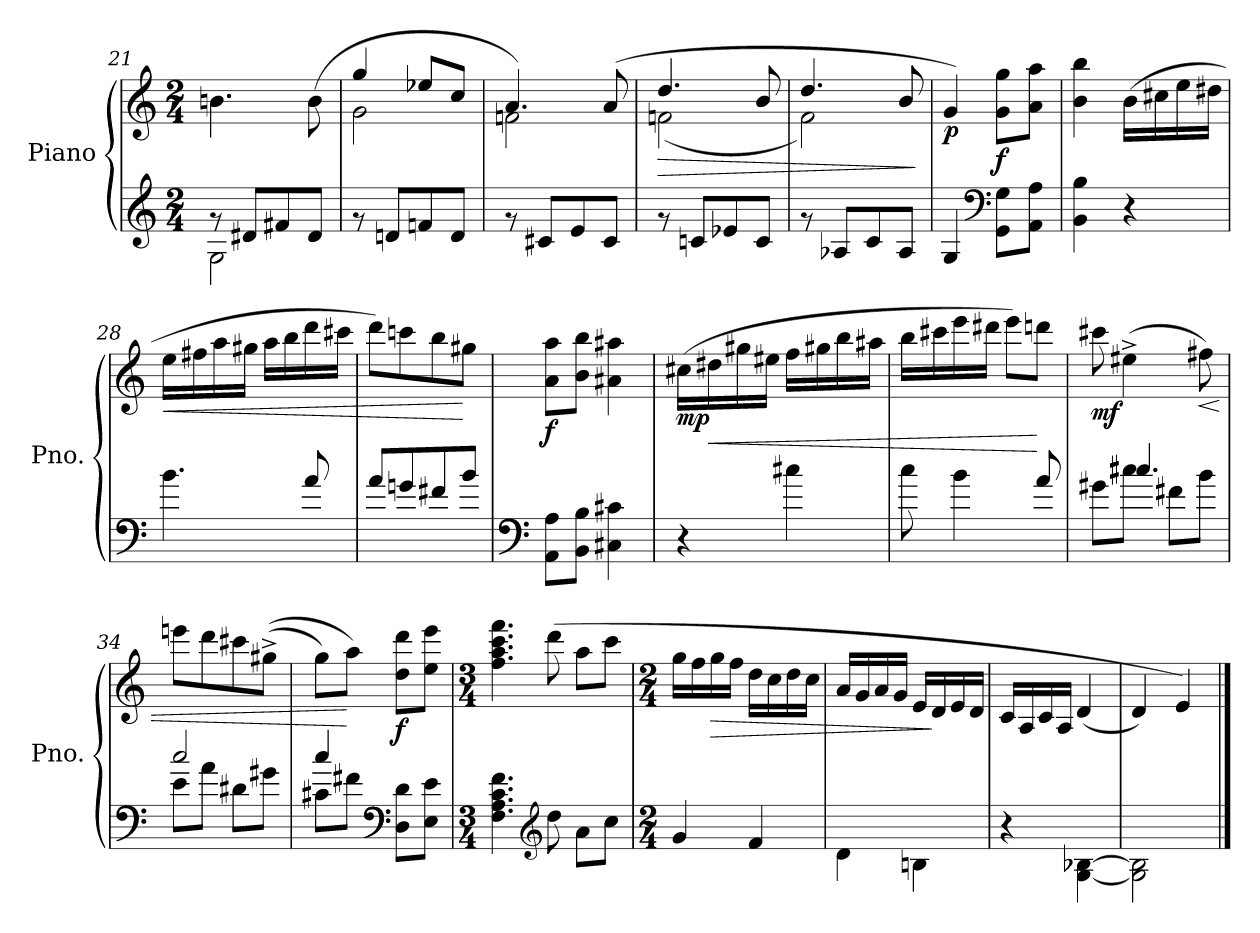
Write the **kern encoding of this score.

**kern	**kern	**dynam
*part1	*part1	*part1
*staff2	*staff1	*staff1/2
*I"Piano	*	*
*I'Pno.	*	*
*clefG2	*clefG2	*
*k[]	*k[]	*
*M2/4	*M2/4	*
=21	=21	=21
*^	*	*
8rg	2G\	4.bn\	.
8d#X/L	.	.	.
8f#X/	.	.	.
8d#/J	.	(>8b\	.
*v	*v	*	*
=22	=22	=22
*	*^	*
8rg	4gg/	2g\	.
8dn/L	.	.	.
8fn/	8ee-X/L	.	.
8d/J	8cc/J	.	.
=23	=23	=23	=23
8rg	4.a/)	2fn\	.
8c#X/L	.	.	.
8e/	.	.	.
8c#/J	(>8a/	.	.
=24	=24	=24	=24
!	!	!	!LO:HP:b
8rg	4.dd/	(<2fn\	>
8cn/L	.	.	.
8e-X/	.	.	.
8c/J	8b/	.	.
=25	=25	=25	=25
8rg	4.dd/	2f\)	.
8A-X/L	.	.	.
8c/	.	.	.
8A-/J	8b/	.	.
*	*v	*v	*
.	.	]
!!LO:LB:g=z
=26	=26	=26
!	!	!LO:DY:b
4G/	4g/)	p
*clefF4	*	*
!	!	!LO:DY:b
8GG\ 8G\L	8g\ 8gg\L	f
8AA\ 8A\J	8a\ 8aa\J	.
=27	=27	=27
4BB\ 4B\	4b\ 4bb\	.
4r	(>16b\LL	.
.	16cc#X\	.
.	16ee\	.
.	16dd#X\JJ	.
=28	=28	=28
!	!	!LO:HP:b
4.b\	16ee\LL	<
.	16ff#X\	.
.	16aa\	.
.	16gg#X\JJ	.
.	16aa\LL	.
.	16bb\	.
8a/	16ddd\	.
.	16ccc#X\JJ	.
=29	=29	=29
8a/L	8ddd\L)	.
8gn/	8cccn\	.
8f#X/	8bb\	.
8b/J	8gg#X\J	[
=30	=30	=30
*clefF4	*	*
!	!	!LO:DY:b
8AA\ 8A\L	8a\ 8aa\L	f
8BB\ 8B\J	8b\ 8bb\J	.
4C#X\ 4c#X\	4a#X\ 4aa#X\	.
=31	=31	=31
!	!	!LO:DY:b
4r	(>16cc#X\LL	mp
!	!	!LO:HP:b
.	16dd#X\	<
.	16gg#X\	.
.	16ee#X\JJ	.
4cc#X\	16ff\LL	.
.	16gg#X\	.
.	16bb\	.
.	16aa#X\JJ	.
!!LO:LB:g=z
=32	=32	=32
8cc\	16bb\LL	.
.	16ccc#X\	.
4b\	16eee\	.
.	16ddd#X\JJ	.
.	8eee\L)	.
8a/	8dddn\J	[
=33	=33	=33
*^	*	*
!	!	!	!LO:DY:b
8g#X\L	8ryy	8ccc#X\	mf
8cc#X\J	4.cc#/	(>4ee#X^\	.
8f#X\L	.	.	.
!	!	!	!LO:HP:b
8b\J	.	8ff#X\)	<
=34	=34	=34	=34
2cc/	8e\L	8eeen\L	.
.	8a\J	8ddd\	.
.	8d#X\L	8ccc#X\	.
.	8g#X\J	(>(>8gg#X^\J	.
=35	=35	=35	=35
4cc/	8c#X\L	8gg\L)	.
.	8f#X\J	8aa\J)	[
*clefF4	*	*	*
!	!	!	!LO:DY:b
8D\ 8d\L	4ryy	8dd\ 8ddd\L	f
8E\ 8e\J	.	8ee\ 8eee\J	.
*v	*v	*	*
=36	=36	=36
*M3/4	*M3/4	*
4.F\ 4.A\ 4.c\ 4.f\	4.ff\ 4.aa\ 4.ccc\ 4.fff\	.
*clefG2	*	*
8dd\	(>8ddd\	.
8a\L	8aa\L	.
8cc\J	8ccc\J	.
=37	=37	=37
*M2/4	*M2/4	*
4g/	16gg\LL	.
.	16ff\	.
!	!	!LO:HP:b
.	16gg\	>
.	16ff\JJ	.
4f/	16dd\LL	.
.	16cc\	.
.	16dd\	.
.	16cc\JJ	.
!!LO:LB:g=z
=38	=38	=38
4d\	16a/LL	.
.	16g/	.
.	16a/	.
.	16g/JJ	.
4Bn\	16e/LL	.
.	16d/	]
.	16e/	.
.	16d/JJ	.
=39	=39	=39
4r	16c/LL	.
.	16A/	.
.	16c/	.
.	16A/JJ	.
[4G\ [4B-X\	(<4d/	.
=40	=40	=40
2G\] 2B-\]	4d/)	.
.	4e/)	.
==	==	==
*-	*-	*-
